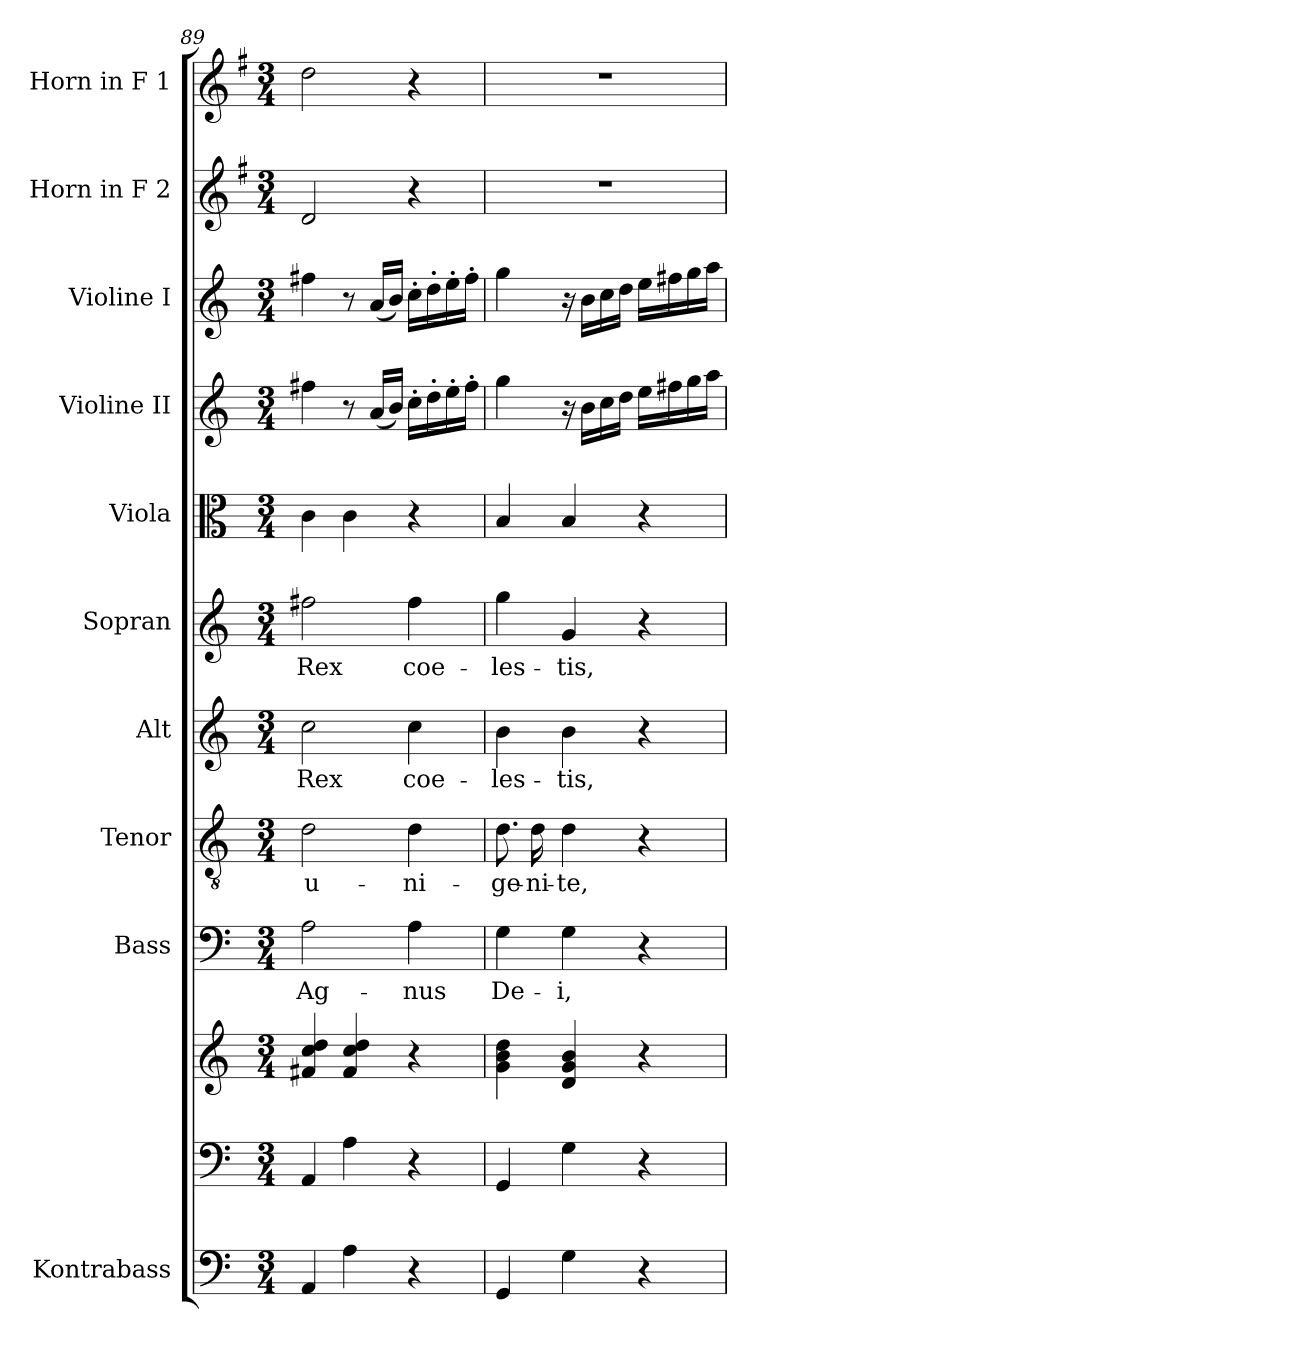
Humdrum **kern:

**kern	**kern	**kern	**kern	**text	**kern	**text	**kern	**text	**kern	**text	**kern	**kern	**kern	**kern	**kern
*part11	*part10	*part10	*part9	*part9	*part8	*part8	*part7	*part7	*part6	*part6	*part5	*part4	*part3	*part2	*part1
*staff12	*staff11	*staff10	*staff9	*staff9	*staff8	*staff8	*staff7	*staff7	*staff6	*staff6	*staff5	*staff4	*staff3	*staff2	*staff1
*I"Kontrabass	*	*	*I"Bass	*	*I"Tenor	*	*I"Alt	*	*I"Sopran	*	*I"Viola	*I"Violine II	*I"Violine I	*I"Horn in F 2	*I"Horn in F 1
*I'Kb.	*	*	*I'B	*	*I'T	*	*I'A	*	*I'S	*	*I'Vla.	*I'Vl. II	*I'Vl. I	*I'Hrn. 2	*I'Hrn. 1
*clefF4	*clefF4	*clefG2	*clefF4	*	*clefGv2	*	*clefG2	*	*clefG2	*	*clefC3	*clefG2	*clefG2	*clefG2	*clefG2
*ITrd7c12	*	*	*	*	*	*	*	*	*	*	*	*	*	*ITrd4c7	*ITrd4c7
*k[]	*k[]	*k[]	*k[]	*	*k[]	*	*k[]	*	*k[]	*	*k[]	*k[]	*k[]	*k[]	*k[]
*C:	*C:	*C:	*C:	*	*C:	*	*C:	*	*C:	*	*C:	*C:	*C:	*C:	*C:
*M3/4	*M3/4	*M3/4	*M3/4	*	*M3/4	*	*M3/4	*	*M3/4	*	*M3/4	*M3/4	*M3/4	*M3/4	*M3/4
=89	=89	=89	=89	=89	=89	=89	=89	=89	=89	=89	=89	=89	=89	=89	=89
!	!	!	!	!LO:LY:b	!	!LO:LY:b	!	!LO:LY:b	!	!LO:LY:b	!	!	!	!	!
4AAA/	4AA/	4f#X/ 4cc/ 4dd/	2A\	Ag-	2d\	u-	2cc\	Rex	2ff#X\	Rex	4c\	4ff#X\	4ff#X\	2G/	2g\
4AA\	4A\	4f#/ 4cc/ 4dd/	.	.	.	.	.	.	.	.	4c\	8r	8r	.	.
.	.	.	.	.	.	.	.	.	.	.	.	(<16a/LL	(<16a/LL	.	.
.	.	.	.	.	.	.	.	.	.	.	.	16b/JJ)	16b/JJ)	.	.
!	!	!	!	!LO:LY:b	!	!LO:LY:b	!	!LO:LY:b	!	!LO:LY:b	!	!	!	!	!
4r	4r	4r	4A\	-nus	4d\	-ni-	4cc\	coe-	4ff#\	coe-	4r	16cc'>\LL	16cc'>\LL	4r	4r
.	.	.	.	.	.	.	.	.	.	.	.	16dd'>\	16dd'>\	.	.
.	.	.	.	.	.	.	.	.	.	.	.	16ee'>\	16ee'>\	.	.
.	.	.	.	.	.	.	.	.	.	.	.	16ff#'>\JJ	16ff#'>\JJ	.	.
=90	=90	=90	=90	=90	=90	=90	=90	=90	=90	=90	=90	=90	=90	=90	=90
!	!	!	!	!LO:LY:b	!	!LO:LY:b	!	!LO:LY:b	!	!LO:LY:b	!	!	!	!	!
4GGG/	4GG/	4g\ 4b\ 4dd\	4G\	De-	8.d\	-ge-	4b\	-les-	4gg\	-les-	4B/	4gg\	4gg\	2.r	2.r
!	!	!	!	!	!	!LO:LY:b	!	!	!	!	!	!	!	!	!
.	.	.	.	.	16d\	-ni-	.	.	.	.	.	.	.	.	.
!	!	!	!	!LO:LY:b	!	!LO:LY:b	!	!LO:LY:b	!	!LO:LY:b	!	!	!	!	!
4GG\	4G\	4d/ 4g/ 4b/	4G\	-i,	4d\	-te,	4b\	-tis,	4g/	-tis,	4B/	16r	16r	.	.
.	.	.	.	.	.	.	.	.	.	.	.	16b\LL	16b\LL	.	.
.	.	.	.	.	.	.	.	.	.	.	.	16cc\	16cc\	.	.
.	.	.	.	.	.	.	.	.	.	.	.	16dd\JJ	16dd\JJ	.	.
4r	4r	4r	4r	.	4r	.	4r	.	4r	.	4r	16ee\LL	16ee\LL	.	.
.	.	.	.	.	.	.	.	.	.	.	.	16ff#X\	16ff#X\	.	.
.	.	.	.	.	.	.	.	.	.	.	.	16gg\	16gg\	.	.
.	.	.	.	.	.	.	.	.	.	.	.	16aa\JJ	16aa\JJ	.	.
=	=	=	=	=	=	=	=	=	=	=	=	=	=	=	=
*-	*-	*-	*-	*-	*-	*-	*-	*-	*-	*-	*-	*-	*-	*-	*-
